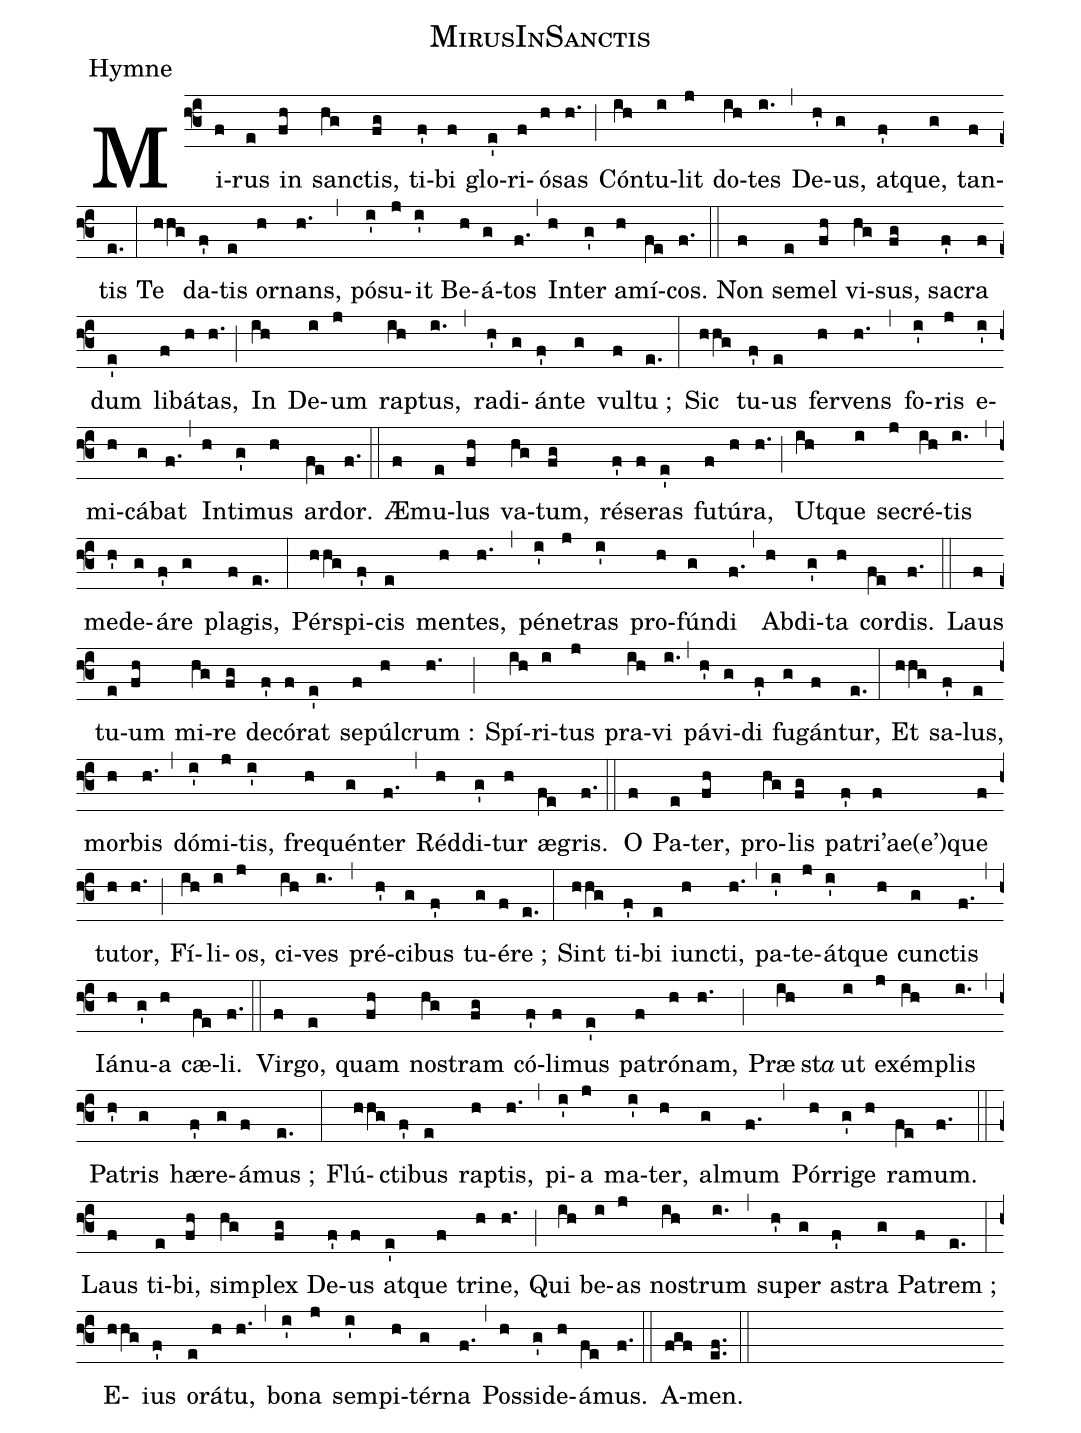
name:MirusInSanctis;
office-part:Hymne;
%%
(f3) Mi(f)rus(e) in(fh) san(hg)ctis,(fg) ti(f')bi(f) glo(e')ri(f)ó(h)sas(h.) (;)
Cón(ih)tu(i)lit(j) do(ih)tes(i.) (,)
De(h')us,(g) at(f')que,(g) tan(f)tis(e.) (:)
Te(hhg) da(f')tis(e) or(h)nans,(h.) (,)
pó(i')su(j)it(i') Be(h)á(g)tos(f.) (,)
In(h)ter(g') a(h)mí(fe)cos.(f.) (::)

Non(f) se(e)mel(fh) vi(hg)sus,(fg) sa(f')cra(f) dum(e') li(f)bá(h)tas,(h.) (;)
In(ih) De(i)um(j) rap(ih)tus,(i.) (,)
ra(h')di(g)án(f')te(g) vul(f)tu ;(e.) (:)
Sic(hhg) tu(f')us(e) fer(h)vens(h.) (,)
fo(i')ris(j) e(i')mi(h)cá(g)bat(f.) (,)
In(h)ti(g')mus(h) ar(fe)dor.(f.) (::)

Æ(f)mu(e)lus(fh) va(hg)tum,(fg) ré(f')se(f)ras(e') fu(f)tú(h)ra,(h.) (;)
Ut(ih)que(i) se(j)cré(ih)tis(i.) (,)
me(h')de(g)á(f')re(g) pla(f)gis,(e.) (:)
Pér(hhg)spi(f')cis(e) men(h)tes,(h.) (,)
pé(i')ne(j)tras(i') pro(h)fún(g)di(f.) (,)
Ab(h)di(g')ta(h) cor(fe)dis.(f.) (::)

Laus(f) tu(e)um(fh) mi(hg)re(fg) de(f')có(f)rat(e') se(f)púl(h)crum :(h.) (;)
Spí(ih)ri(i)tus(j) pra(ih)vi(i.) (,)
pá(h')vi(g)di(f') fu(g)gán(f)tur,(e.) (:)
Et(hhg) sa(f')lus,(e) mor(h)bis(h.) (,)
dó(i')mi(j)tis,(i') fre(h)quén(g)ter(f.) (,)
Réd(h)di(g')tur(h) æ(fe)gris.(f.) (::)

O(f) Pa(e)ter,(fh) pro(hg)lis(fg) pa(f')tri(f)<sp>'ae(e')</sp>que(f) tu(h)tor,(h.) (;)
Fí(ih)li(i)os,(j) ci(ih)ves(i.) (,)
pré(h')ci(g)bus(f') tu(g)é(f)re ;(e.) (:)
Sint(hhg) ti(f')bi(e) iun(h)cti,(h.) (,)
pa(i')te(j)át(i')que(h) cun(g)ctis(f.) (,)
Iá(h)nu(g')a(h) cæ(fe)li.(f.) (::)

Vir(f)go,(e) quam(fh) no(hg)stram(fg) có(f')li(f)mus(e') pa(f)tró(h)nam,(h.) (;)
Præ(ih)st<i>a</i>()
ut(i) ex(j)ém(ih)plis(i.) (,)
Pa(h')tris(g) hæ(f')re(g)á(f)mus ;(e.) (:)
Flú(hhg)cti(f')bus(e) rap(h)tis,(h.) (,)
pi(i')a(j) ma(i')ter,(h) al(g)mum(f.) (,)
Pór(h)ri(g')ge(h) ra(fe)mum.(f.) (::)

Laus(f) ti(e)bi,(fh) sim(hg)plex(fg) De(f')us(f) at(e')que(f) tri(h)ne,(h.) (;)
Qui(ih) be(i)as(j) no(ih)strum(i.) (,)
su(h')per(g) a(f')stra(g) Pa(f)trem ;(e.) (:)
E(hhg)ius(f') o(e)rá(h)tu,(h.) (,)
bo(i')na(j) sem(i')pi(h)tér(g)na(f.) (,)
Pos(h)si(g')de(h)á(fe)mus.(f.) (::)
A(fgf)men.(ef..) (::)
